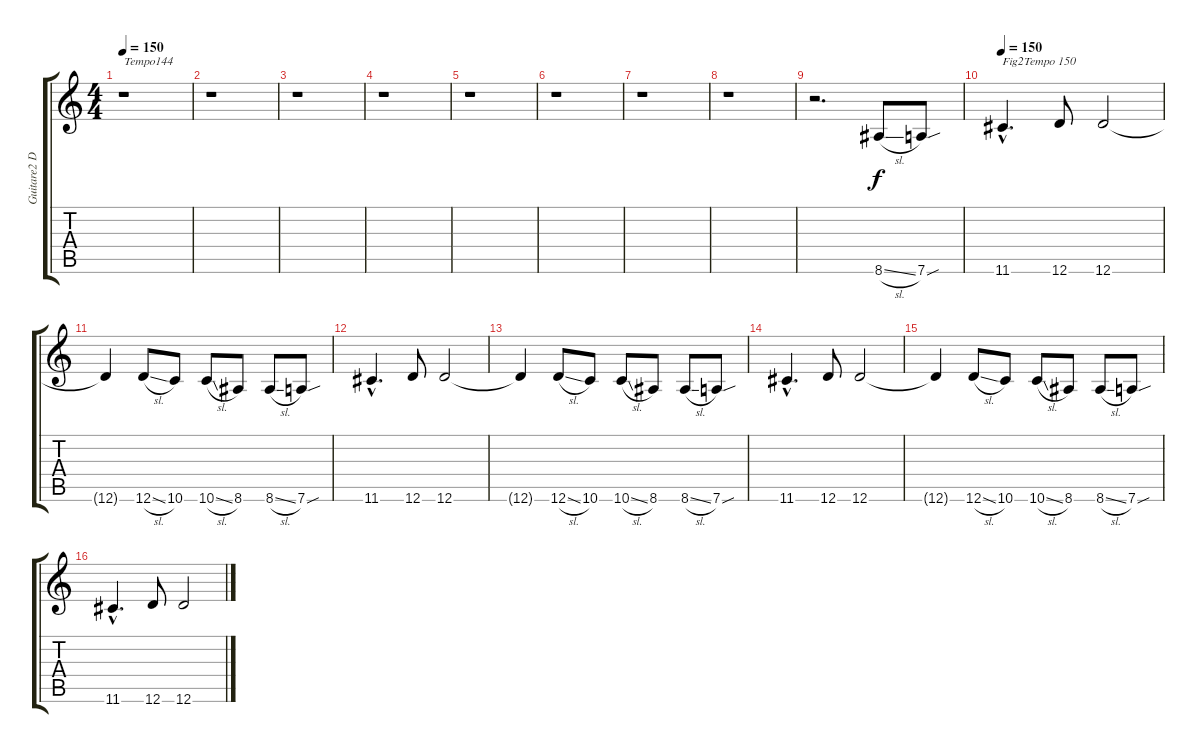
\track ("Guitare2 Dr-D" "Guitare2 D") {instrument overdrivenguitar}
\staff {score tabs}
\tuning (E4 B3 G3 D3 A2 D2) {hide}
\ts (4 4)
\tempo 150
\tempo 144
\tempo 150
\clef g2
\ks c
r.1{txt "Tempo144" dy f instrument overdrivenguitar} |
r.1 |
r.1 |
r.1 |
r.1 |
r.1 |
r.1 |
r.1 |
r.2{d} 8.6{sl}.8 7.6{sou}.8 |
\tempo 150
11.6{hac}.4{d txt "Fig2Tempo 150"} 12.6.8 12.6.2 |
12.6{t}.4 12.6{sl}.8 10.6.8 10.6{sl}.8 8.6.8 8.6{sl}.8 7.6{sou}.8 |
11.6{hac}.4{d} 12.6.8 12.6.2 |
12.6{t}.4 12.6{sl}.8 10.6.8 10.6{sl}.8 8.6.8 8.6{sl}.8 7.6{sou}.8 |
11.6{hac}.4{d} 12.6.8 12.6.2 |
12.6{t}.4 12.6{sl}.8 10.6.8 10.6{sl}.8 8.6.8 8.6{sl}.8 7.6{sou}.8 |
11.6{hac}.4{d} 12.6.8 12.6.2
